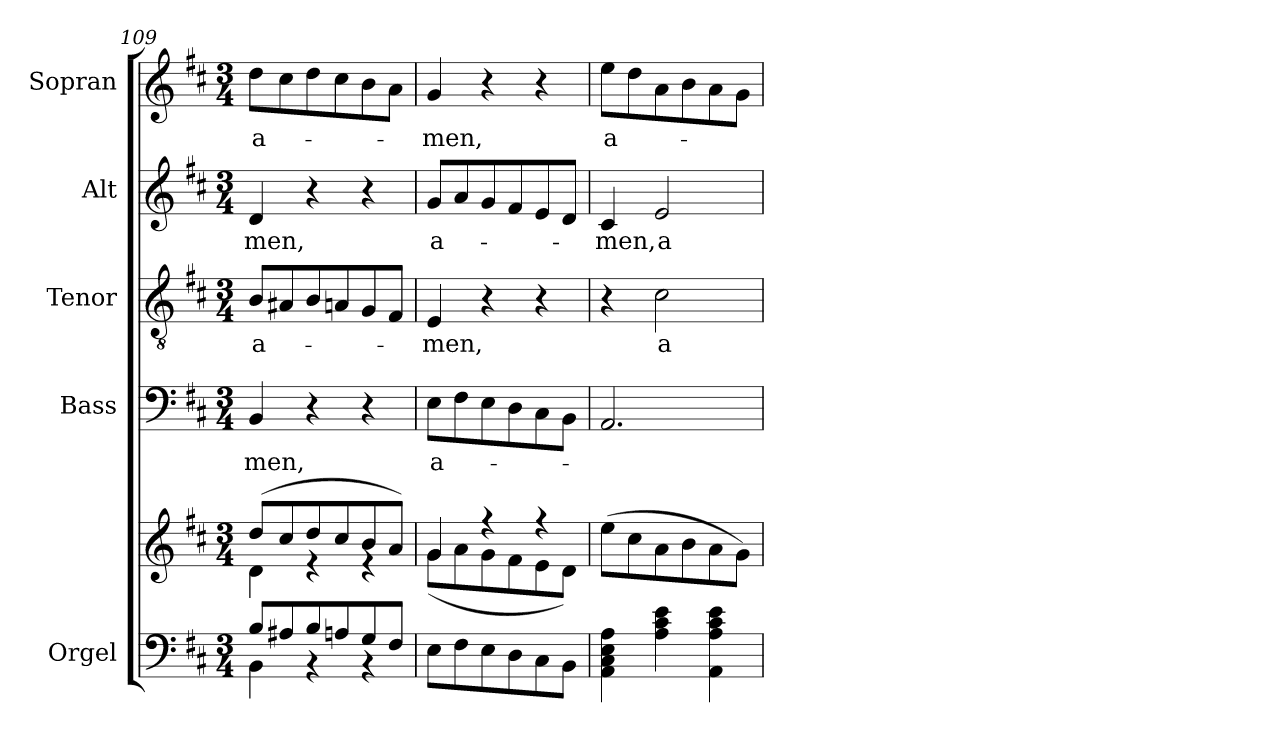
**kern	**kern	**kern	**text	**kern	**text	**kern	**text	**kern	**text
*part5	*part5	*part4	*part4	*part3	*part3	*part2	*part2	*part1	*part1
*staff6	*staff5	*staff4	*staff4	*staff3	*staff3	*staff2	*staff2	*staff1	*staff1
*I"Orgel	*	*I"Bass	*	*I"Tenor	*	*I"Alt	*	*I"Sopran	*
*I'Org.	*	*I'B.	*	*I'T.	*	*I'A.	*	*I'S.	*
*clefF4	*clefG2	*clefF4	*	*clefGv2	*	*clefG2	*	*clefG2	*
*k[f#c#]	*k[f#c#]	*k[f#c#]	*	*k[f#c#]	*	*k[f#c#]	*	*k[f#c#]	*
*D:	*D:	*D:	*	*D:	*	*D:	*	*D:	*
*M3/4	*M3/4	*M3/4	*	*M3/4	*	*M3/4	*	*M3/4	*
=109	=109	=109	=109	=109	=109	=109	=109	=109	=109
*^	*^	*	*	*	*	*	*	*	*
!	!	!	!	!	!LO:LY:b	!	!LO:LY:b	!	!LO:LY:b	!	!LO:LY:b
8B/L	4BB\	(>8dd/L	4d\	4BB/	-men,	8B/L	a-	4d/	-men,	8dd\L	a-
8A#X/	.	8cc#/	.	.	.	8A#X/	.	.	.	8cc#\	.
8B/	4rAA	8dd/	4re	4r	.	8B/	.	4r	.	8dd\	.
8An/	.	8cc#/	.	.	.	8An/	.	.	.	8cc#\	.
8G/	4rAA	8b/	4rd	4r	.	8G/	.	4r	.	8b\	.
8F#/J	.	8a/J)	.	.	.	8F#/J	.	.	.	8a\J	.
*v	*v	*	*	*	*	*	*	*	*	*	*
=110	=110	=110	=110	=110	=110	=110	=110	=110	=110	=110
!	!	!	!	!LO:LY:b	!	!LO:LY:b	!	!LO:LY:b	!	!LO:LY:b
8E\L	4g/	(<8g\L	8E\L	a-	4E/	-men,	8g/L	a-	4g/	-men,
8F#\	.	8a\	8F#\	.	.	.	8a/	.	.	.
8E\	4rff	8g\	8E\	.	4r	.	8g/	.	4r	.
8D\	.	8f#\	8D\	.	.	.	8f#/	.	.	.
8C#\	4ree	8e\	8C#\	.	4r	.	8e/	.	4r	.
8BB\J	.	8d\J)	8BB\J	.	.	.	8d/J	.	.	.
=111	=111	=111	=111	=111	=111	=111	=111	=111	=111	=111
!	!	!	!	!	!	!	!	!LO:LY:b	!	!LO:LY:b
*	*v	*v	*	*	*	*	*	*	*	*
4AA\ 4C#\ 4E\ 4A\	(>8ee\L	2.AA/	.	4r	.	4c#/	-men,	8ee\L	a-
.	8cc#\	.	.	.	.	.	.	8dd\	.
!	!	!	!	!	!LO:LY:b	!	!LO:LY:b	!	!
4A\ 4c#\ 4e\	8a\	.	.	2c#\	a-	2e/	a-	8a\	.
.	8b\	.	.	.	.	.	.	8b\	.
4AA\ 4A\ 4c#\ 4e\	8a\	.	.	.	.	.	.	8a\	.
.	8g\J)	.	.	.	.	.	.	8g\J	.
=	=	=	=	=	=	=	=	=	=
*-	*-	*-	*-	*-	*-	*-	*-	*-	*-
